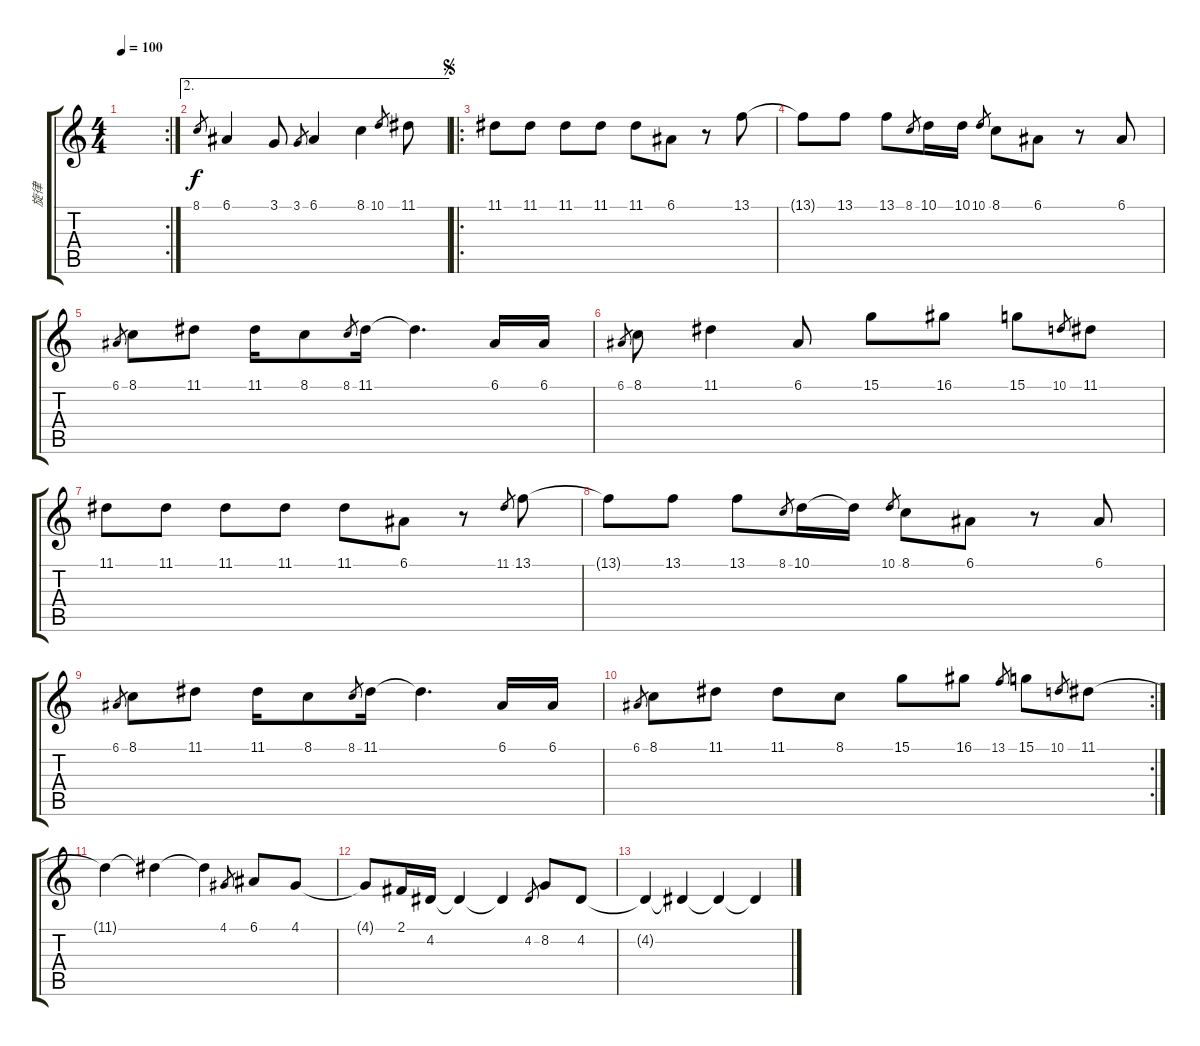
\track ("旋律" "旋律") {instrument stringensemble1}
\staff {score tabs}
\tuning (E4 B3 G3 D3 A2 E2) {hide}
\rc 2
\ts (4 4)
\tempo 100
\clef g2
\ks c
|
\ae 2
8.1.8{gr} 6.1.4 3.1.8 3.1.8{gr} 6.1.4 8.1.4 10.1.8{gr} 11.1.8 |
\ro
\jump segno
11.1.8 11.1.8 11.1.8 11.1.8 11.1.8 6.1.8 r.8 13.1.8 |
13.1{t}.8 13.1.8 13.1.8 8.1.8{gr} 10.1.16 10.1.16 10.1.8{gr} 8.1.8 6.1.8 r.8 6.1.8 |
6.1.8{gr} 8.1.8 11.1.8 11.1.16 8.1.8 8.1.8{gr} 11.1.16 11.1{t}.4{d} 6.1.16 6.1.16 |
6.1.8{gr} 8.1.8 11.1.4 6.1.8 15.1.8 16.1.8 15.1.8 10.1.8{gr} 11.1.8 |
11.1.8 11.1.8 11.1.8 11.1.8 11.1.8 6.1.8 r.8 11.1.8{gr} 13.1.8 |
13.1{t}.8 13.1.8 13.1.8 8.1.8{gr} 10.1.16 10.1{t}.16 10.1.8{gr} 8.1.8 6.1.8 r.8 6.1.8 |
6.1.8{gr} 8.1.8 11.1.8 11.1.16 8.1.8 8.1.8{gr} 11.1.16 11.1{t}.4{d} 6.1.16 6.1.16 |
\rc 2
6.1.8{gr} 8.1.8 11.1.8 11.1.8 8.1.8 15.1.8 16.1.8 13.1.8{gr} 15.1.8 10.1.8{gr} 11.1.8 |
11.1{t}.4 11.1{t}.4 11.1{t}.4 4.1.8{gr} 6.1.8 4.1.8 |
4.1{t}.8 2.1.16 4.2.16 4.2{t}.4 4.2{t}.4 4.2.8{gr} 8.2.8 4.2.8 |
4.2{t}.4 4.2{t}.4 4.2{t}.4 4.2{t}.4
